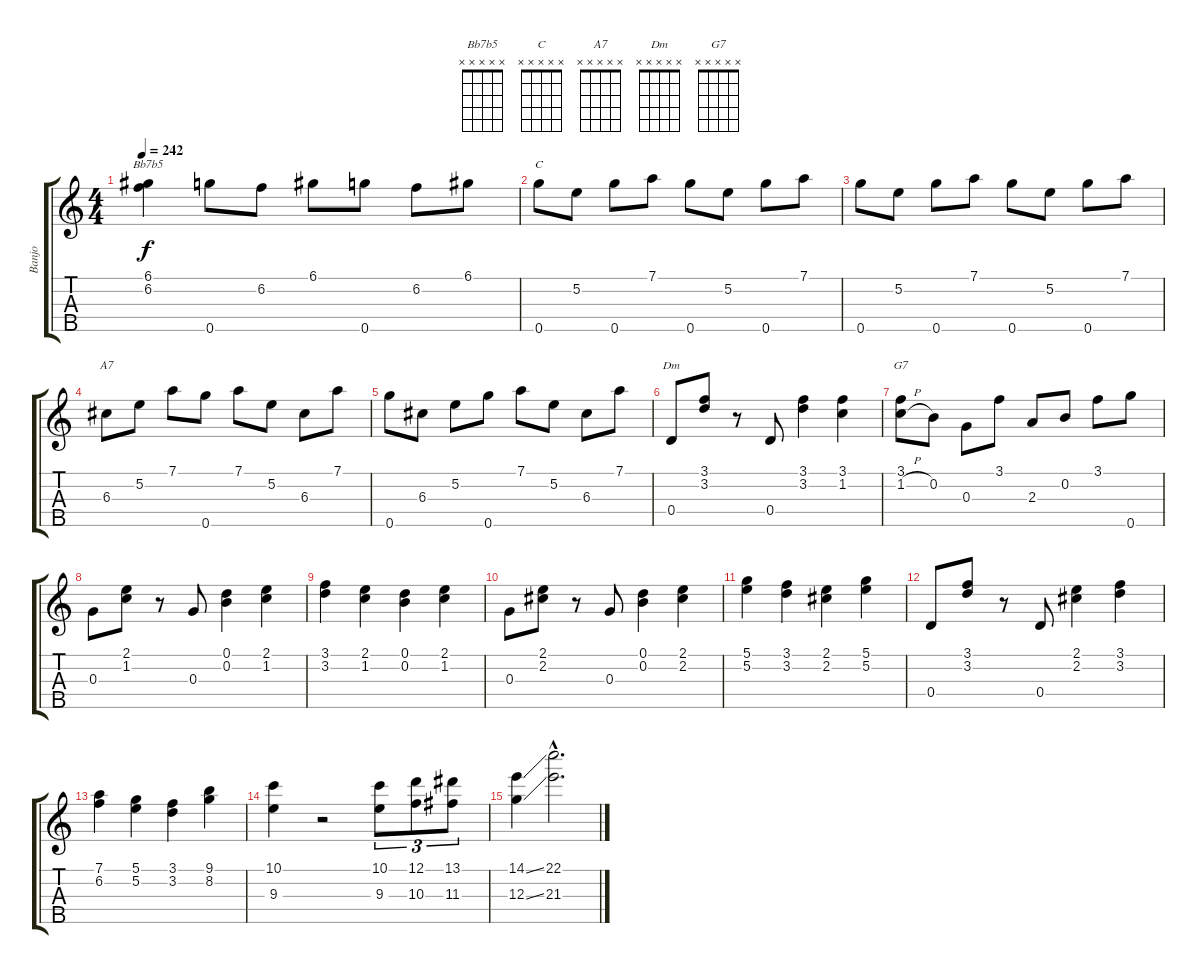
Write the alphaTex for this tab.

\track ("Banjo" "Banjo") {instrument banjo}
\staff {score tabs}
\tuning (D4 B3 G3 D3 G4) {hide}
\displaytranspose 12
\chord ("Bb7b5" x x x x x) {firstfret 0}
\chord ("C" x x x x x) {firstfret 0}
\chord ("A7" x x x x x) {firstfret 0}
\chord ("Dm" x x x x x) {firstfret 0}
\chord ("G7" x x x x x) {firstfret 0}
\ts (4 4)
\tempo 242
\clef g2
\ks c
(6.1 6.2).4{ch "Bb7b5" dy f} 0.5.8 6.2.8 6.1.8 0.5.8 6.2.8 6.1.8 |
0.5.8{ch "C"} 5.2.8 0.5.8 7.1.8 0.5.8 5.2.8 0.5.8 7.1.8 |
0.5.8 5.2.8 0.5.8 7.1.8 0.5.8 5.2.8 0.5.8 7.1.8 |
6.3.8{ch "A7"} 5.2.8 7.1.8 0.5.8 7.1.8 5.2.8 6.3.8 7.1.8 |
0.5.8 6.3.8 5.2.8 0.5.8 7.1.8 5.2.8 6.3.8 7.1.8 |
0.4.8{ch "Dm"} (3.1 3.2).8 r.8 0.4.8 (3.1 3.2).4 (3.1 1.2).4 |
(3.1 1.2{h}).8{ch "G7"} 0.2.8 0.3.8 3.1.8 2.3.8 0.2.8 3.1.8 0.5.8 |
0.3.8 (2.1 1.2).8 r.8 0.3.8 (0.1 0.2).4 (2.1 1.2).4 |
(3.1 3.2).4 (2.1 1.2).4 (0.1 0.2).4 (2.1 1.2).4 |
0.3.8 (2.1 2.2).8 r.8 0.3.8 (0.1 0.2).4 (2.1 2.2).4 |
(5.1 5.2).4 (3.1 3.2).4 (2.1 2.2).4 (5.1 5.2).4 |
0.4.8 (3.1 3.2).8 r.8 0.4.8 (2.1 2.2).4 (3.1 3.2).4 |
(7.1 6.2).4 (5.1 5.2).4 (3.1 3.2).4 (9.1 8.2).4 |
(10.1 9.3).4 r.2 (10.1 9.3).8{tu (3 2)} (12.1 10.3).8{tu (3 2)} (13.1 11.3).8{tu (3 2)} |
(14.1{ss} 12.3{ss}).4 (22.1{hac} 21.3{hac}).2{d}
